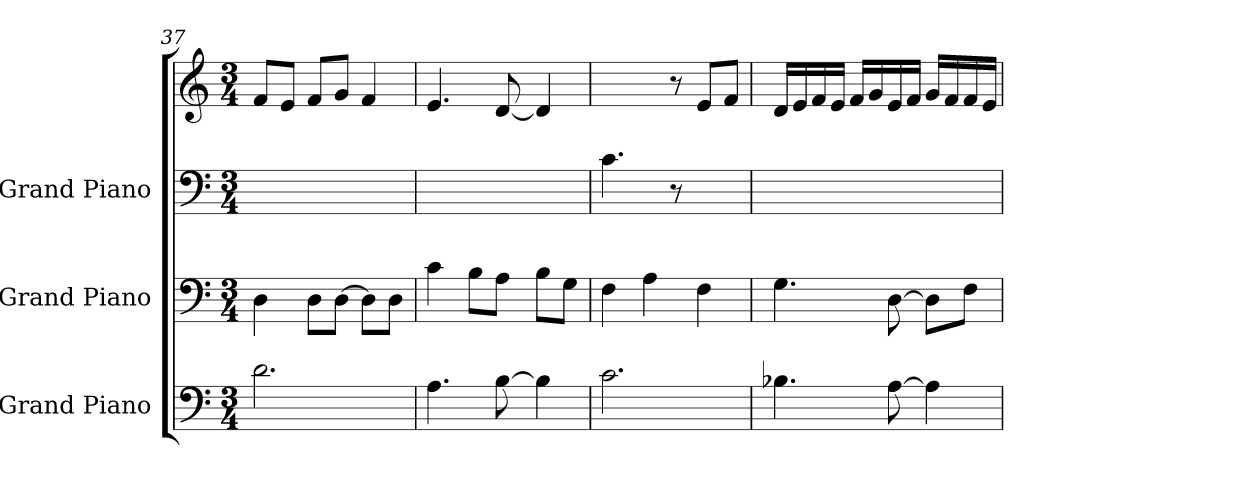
**kern	**kern	**kern	**kern
*part3	*part2	*part1	*part1
*staff4	*staff3	*staff2	*staff1
*I"Grand Piano	*I"Grand Piano	*I"Grand Piano	*
*clefF4	*clefF4	*clefF4	*clefG2
*k[]	*k[]	*k[]	*k[]
*C:	*C:	*C:	*C:
*M3/4	*M3/4	*M3/4	*M3/4
=37	=37	=37	=37
2.d	4D	2.ryy	8fL
.	.	.	8eJ
.	8DL	.	8fL
.	[8DJ	.	8gJ
.	8DL]	.	4f
.	8DJ	.	.
=38	=38	=38	=38
4.A	4c	2.ryy	4.e
.	8BL	.	.
[8B	8AJ	.	[8d
4B]	8BL	.	4d]
.	8GJ	.	.
=39	=39	=39	=39
2.c	4F	4.c	4.ryy
.	4A	.	.
.	.	8r	8r
.	4F	4ryy	8eL
.	.	.	8fJ
=40	=40	=40	=40
4.B-X	4.G	2.ryy	16dLL
.	.	.	16e
.	.	.	16f
.	.	.	16eJJ
.	.	.	16fLL
.	.	.	16g
[8A	[8D	.	16e
.	.	.	16fJJ
4A]	8DL]	.	16gLL
.	.	.	16f
.	8FJ	.	16f
.	.	.	16eJJ
=	=	=	=
*-	*-	*-	*-
